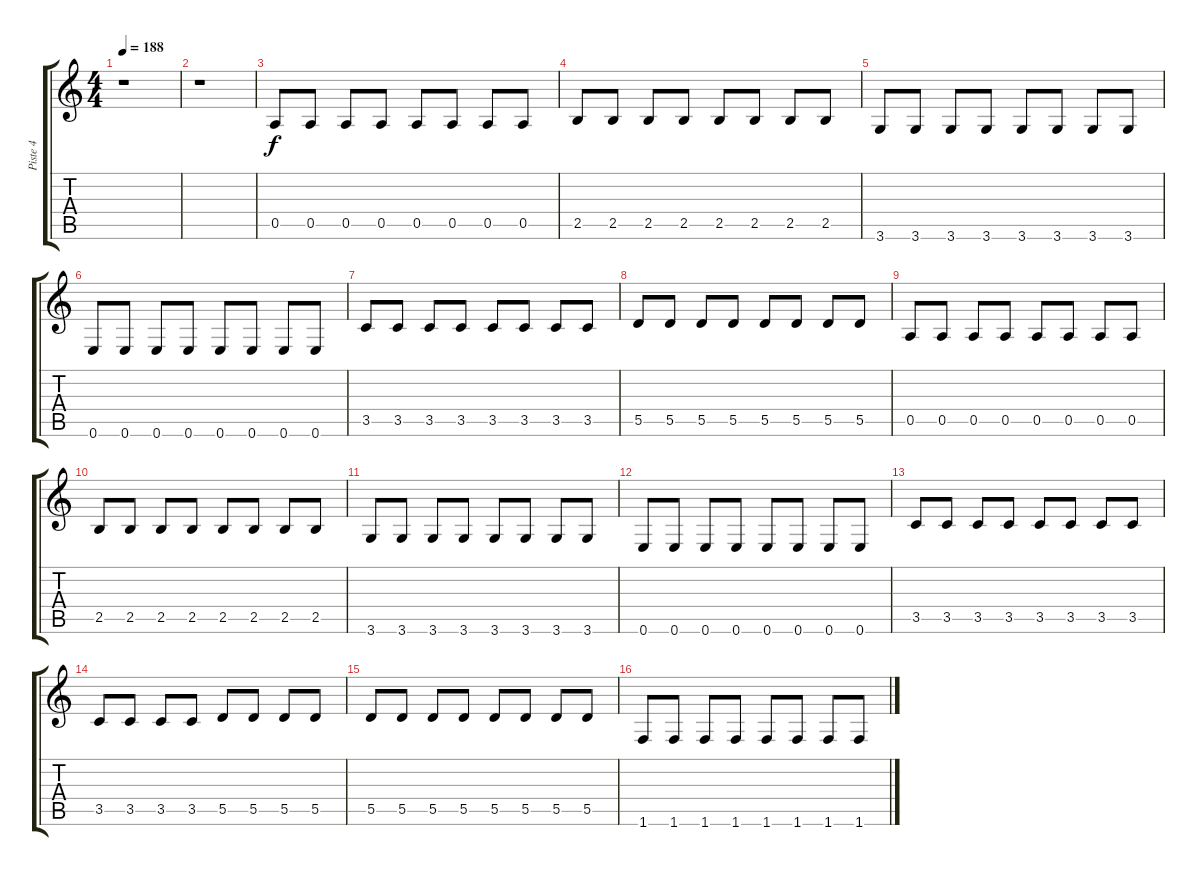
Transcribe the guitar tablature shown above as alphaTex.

\track ("Piste 4" "Piste 4") {instrument electricbassfinger}
\staff {score tabs}
\tuning (E4 B3 G3 D3 A2 E2) {hide}
\ts (4 4)
\tempo 188
\clef g2
\ks c
r.1{dy f instrument electricbassfinger} |
r.1 |
0.5.8 0.5.8 0.5.8 0.5.8 0.5.8 0.5.8 0.5.8 0.5.8 |
2.5.8 2.5.8 2.5.8 2.5.8 2.5.8 2.5.8 2.5.8 2.5.8 |
3.6.8 3.6.8 3.6.8 3.6.8 3.6.8 3.6.8 3.6.8 3.6.8 |
0.6.8 0.6.8 0.6.8 0.6.8 0.6.8 0.6.8 0.6.8 0.6.8 |
3.5.8 3.5.8 3.5.8 3.5.8 3.5.8 3.5.8 3.5.8 3.5.8 |
5.5.8 5.5.8 5.5.8 5.5.8 5.5.8 5.5.8 5.5.8 5.5.8 |
0.5.8 0.5.8 0.5.8 0.5.8 0.5.8 0.5.8 0.5.8 0.5.8 |
2.5.8 2.5.8 2.5.8 2.5.8 2.5.8 2.5.8 2.5.8 2.5.8 |
3.6.8 3.6.8 3.6.8 3.6.8 3.6.8 3.6.8 3.6.8 3.6.8 |
0.6.8 0.6.8 0.6.8 0.6.8 0.6.8 0.6.8 0.6.8 0.6.8 |
3.5.8 3.5.8 3.5.8 3.5.8 3.5.8 3.5.8 3.5.8 3.5.8 |
3.5.8 3.5.8 3.5.8 3.5.8 5.5.8 5.5.8 5.5.8 5.5.8 |
5.5.8 5.5.8 5.5.8 5.5.8 5.5.8 5.5.8 5.5.8 5.5.8 |
1.6.8 1.6.8 1.6.8 1.6.8 1.6.8 1.6.8 1.6.8 1.6.8
